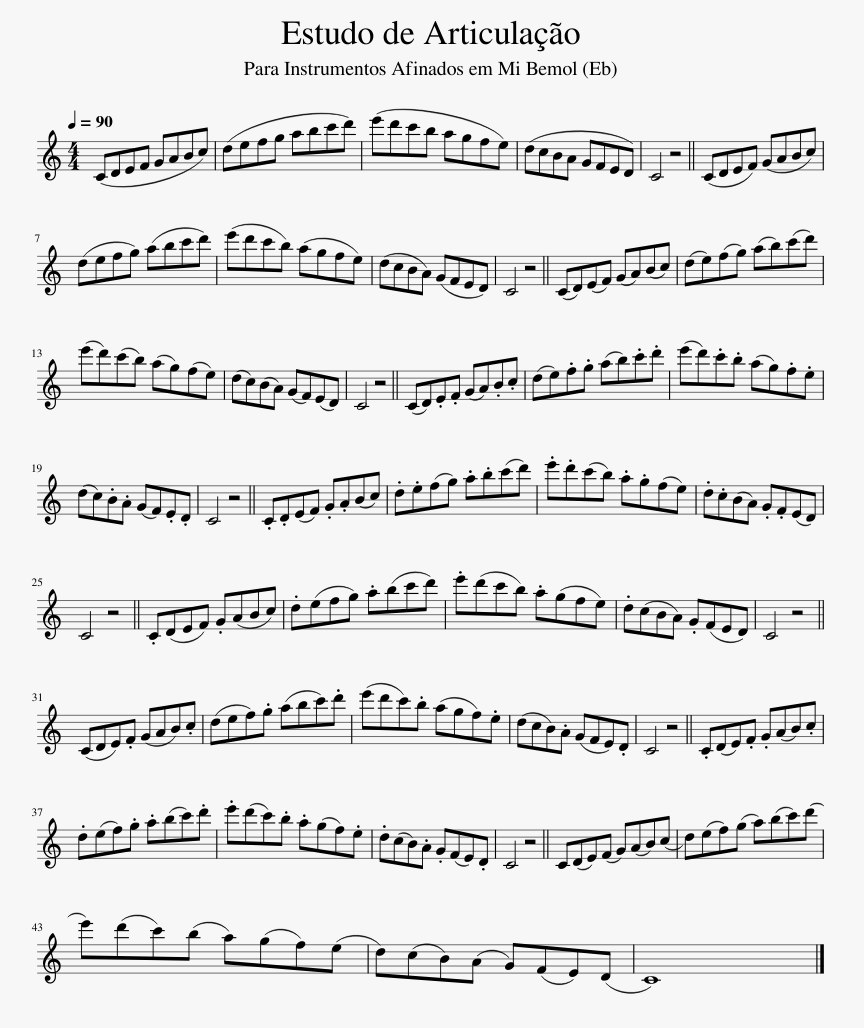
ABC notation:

X:1
L:1/8
Q:1/4=90
M:4/4
I:linebreak $
K:none
V:1 treble transpose=-9
V:1
[K:C] (CDEF GABc) | (defg abc'd') | (e'd'c'b agfe) | (dcBA GFED) | C4 z4 || %5
 (CDEF) (GABc) |$ (defg) (abc'd') | (e'd'c'b) (agfe) | (dcBA) (GFED) | C4 z4 || %10
 (CD)(EF) (GA)(Bc) | (de)(fg) (ab)(c'd') |$ (e'd')(c'b) (ag)(fe) | (dc)(BA) (GF)(ED) | C4 z4 || %15
 (CD).E.F (GA).B.c | (de).f.g (ab).c'.d' | (e'd').c'.b (ag).f.e |$ (dc).B.A (GF).E.D | C4 z4 || %20
 .C.D(EF) .G.A(Bc) | .d.e(fg) .a.b(c'd') | .e'.d'(c'b) .a.g(fe) | .d.c(BA) .G.F(ED) |$ C4 z4 || %25
 .C(DEF) .G(ABc) | .d(efg) .a(bc'd') | .e'(d'c'b) .a(gfe) | .d(cBA) .G(FED) | C4 z4 ||$ %30
 (CDE).F (GAB).c | (def).g (abc').d' | (e'd'c').b (agf).e | (dcB).A (GFE).D | C4 z4 || %35
 .C(DE).F .G(AB).c |$ .d(ef).g .a(bc').d' | .e'(d'c').b .a(gf).e | .d(cB).A .G(FE).D | C4 z4 || %40
 C(DE)(F G)(AB)(c | d)(ef)(g a)(bc')(d' |$ e')(d'c')(b a)(gf)(e | d)(cB)(A G)(FE)(D | C8) |] %45
